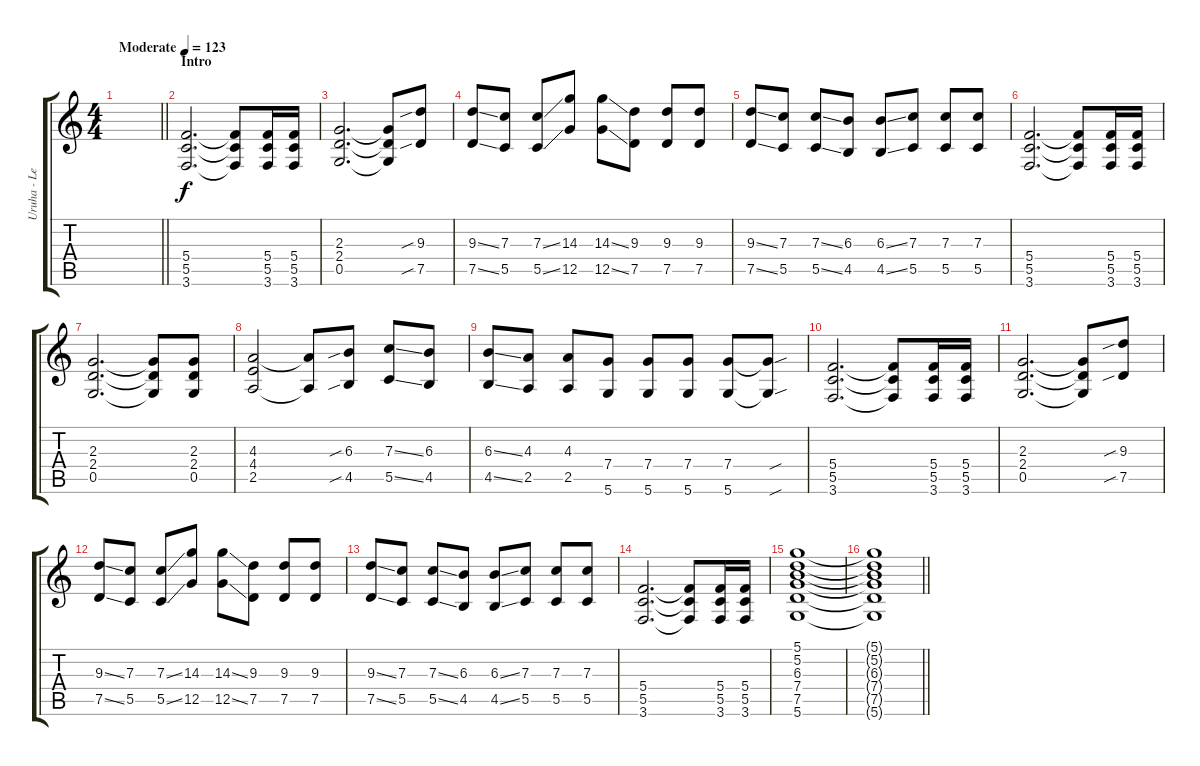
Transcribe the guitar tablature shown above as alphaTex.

\track ("Uruha - Lead Guitar" "Uruha - Le") {instrument distortionguitar}
\staff {score tabs}
\tuning (D4 A3 F3 C3 G2 D2) {hide}
\ts (4 4)
\tempo (123 "Moderate")
\clef g2
\barLineRight lightlight
\ks c
|
\section ("" "Intro")
(5.4 5.5 3.6).2{d} (5.4{t} 5.5{t} 3.6{t}).8 (5.4 5.5 3.6).16 (5.4 5.5 3.6).16 |
(2.3 2.4 0.5).2{d} (2.3{t} 2.4{t} 0.5{t}).8 (9.3{sib} 7.5{sib}).8 |
(9.3{ss} 7.5{ss}).8 (7.3 5.5).8 (7.3{ss} 5.5{ss}).8 (14.3 12.5).8 (14.3{ss} 12.5{ss}).8 (9.3 7.5).8 (9.3 7.5).8 (9.3 7.5).8 |
(9.3{ss} 7.5{ss}).8 (7.3 5.5).8 (7.3{ss} 5.5{ss}).8 (6.3 4.5).8 (6.3{ss} 4.5{ss}).8 (7.3 5.5).8 (7.3 5.5).8 (7.3 5.5).8 |
(5.4 5.5 3.6).2{d} (5.4{t} 5.5{t} 3.6{t}).8 (5.4 5.5 3.6).16 (5.4 5.5 3.6).16 |
(2.3 2.4 0.5).2{d} (2.3{t} 2.4{t} 0.5{t}).8 (2.3 2.4 0.5).8 |
(4.3 4.4 2.5).2 (4.3{t} 2.5{t}).8 (6.3{sib} 4.5{sib}).8 (7.3{ss} 5.5{ss}).8 (6.3 4.5).8 |
(6.3{ss} 4.5{ss}).8 (4.3 2.5).8 (4.3 2.5).8 (7.4 5.6).8 (7.4 5.6).8 (7.4 5.6).8 (7.4 5.6).8 (7.4{sou t} 5.6{sou t}).8 |
(5.4 5.5 3.6).2{d} (5.4{t} 5.5{t} 3.6{t}).8 (5.4 5.5 3.6).16 (5.4 5.5 3.6).16 |
(2.3 2.4 0.5).2{d} (2.3{t} 2.4{t} 0.5{t}).8 (9.3{sib} 7.5{sib}).8 |
(9.3{ss} 7.5{ss}).8 (7.3 5.5).8 (7.3{ss} 5.5{ss}).8 (14.3 12.5).8 (14.3{ss} 12.5{ss}).8 (9.3 7.5).8 (9.3 7.5).8 (9.3 7.5).8 |
(9.3{ss} 7.5{ss}).8 (7.3 5.5).8 (7.3{ss} 5.5{ss}).8 (6.3 4.5).8 (6.3{ss} 4.5{ss}).8 (7.3 5.5).8 (7.3 5.5).8 (7.3 5.5).8 |
(5.4 5.5 3.6).2{d} (5.4{t} 5.5{t} 3.6{t}).8 (5.4 5.5 3.6).16 (5.4 5.5 3.6).16 |
(5.1 5.2 6.3 7.4 7.5 5.6).1 |
\barLineRight lightlight
(5.1{t} 5.2{t} 6.3{t} 7.4{t} 7.5{t} 5.6{t}).1
